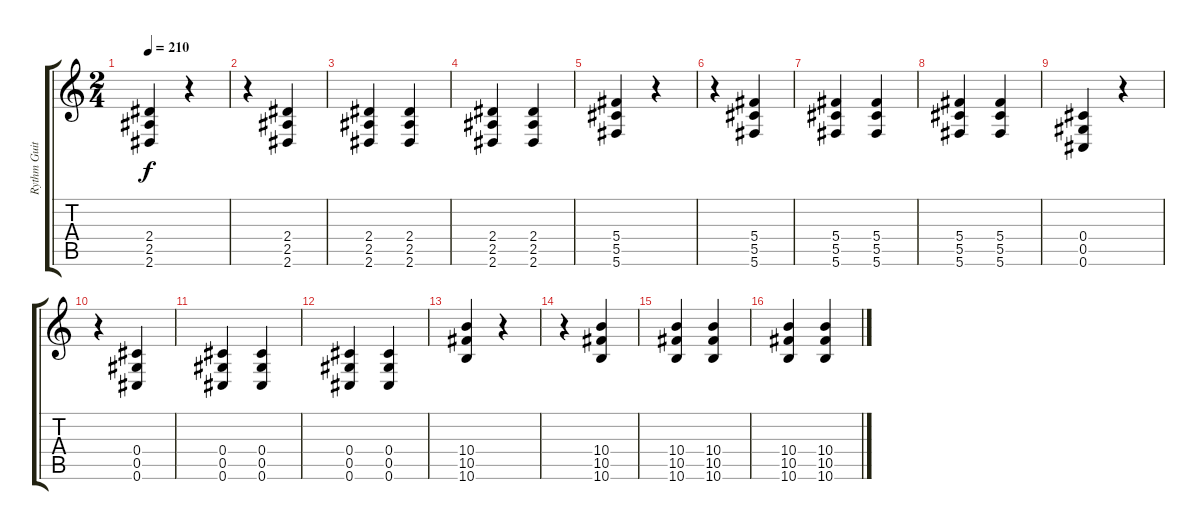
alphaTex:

\track ("Rythm Guitar" "Rythm Guit") {instrument distortionguitar}
\staff {score tabs}
\tuning (Eb4 Bb3 Gb3 Db3 Ab2 Db2) {hide}
\ts (2 4)
\tempo 210
\clef g2
\ks c
(2.4 2.5 2.6).4{dy f} r.4 |
r.4 (2.4 2.5 2.6).4 |
(2.4 2.5 2.6).4 (2.4 2.5 2.6).4 |
(2.4 2.5 2.6).4 (2.4 2.5 2.6).4 |
(5.4 5.5 5.6).4 r.4 |
r.4 (5.4 5.5 5.6).4 |
(5.4 5.5 5.6).4 (5.4 5.5 5.6).4 |
(5.4 5.5 5.6).4 (5.4 5.5 5.6).4 |
(0.4 0.5 0.6).4 r.4 |
r.4 (0.4 0.5 0.6).4 |
(0.4 0.5 0.6).4 (0.4 0.5 0.6).4 |
(0.4 0.5 0.6).4 (0.4 0.5 0.6).4 |
(10.4 10.5 10.6).4 r.4 |
r.4 (10.4 10.5 10.6).4 |
(10.4 10.5 10.6).4 (10.4 10.5 10.6).4 |
(10.4 10.5 10.6).4 (10.4 10.5 10.6).4
